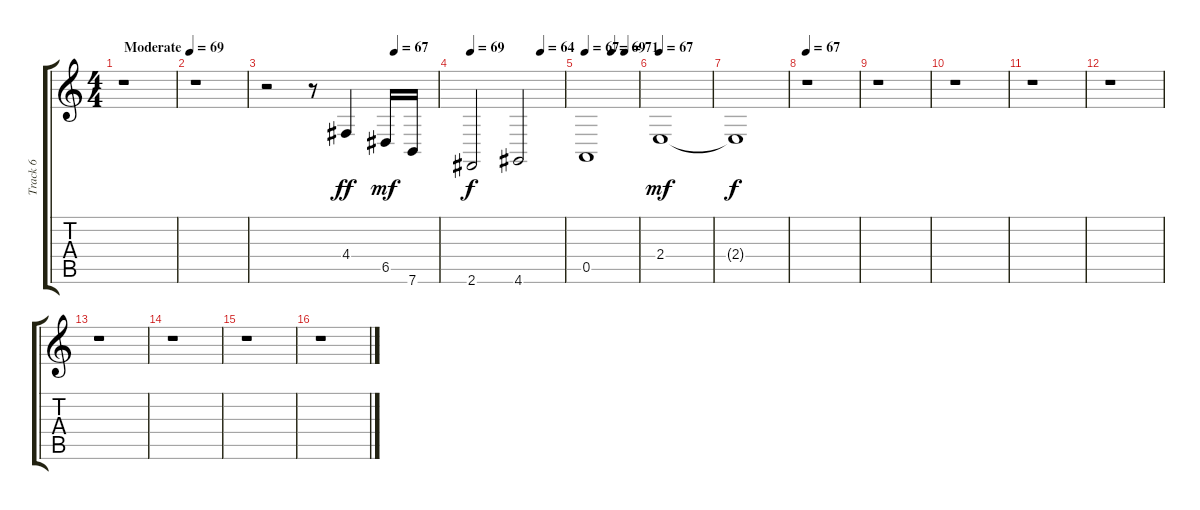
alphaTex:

\track ("Track 6" "Track 6") {instrument cello}
\staff {score tabs}
\tuning (E4 B3 G3 D3 A2 E2) {hide}
\ts (4 4)
\tempo (69 "Moderate")
\clef g2
\ks c
r.1{dy ff instrument cello} |
r.1 |
\tempo (67 0.75)
r.2 r.8 4.4.4{instrument stringensemble1} 6.5.16{dy mf} 7.6.16 |
\tempo 69
\tempo (64 0.75)
2.6.2{dy f} 4.6.2 |
\tempo 67
\tempo (69 0.5)
\tempo (71 0.75)
0.5.1 |
\tempo 67
2.4.1{dy mf} |
2.4{t}.1{dy f} |
\tempo 67
r.1 |
r.1 |
r.1 |
r.1 |
r.1 |
r.1 |
r.1 |
r.1 |
r.1
